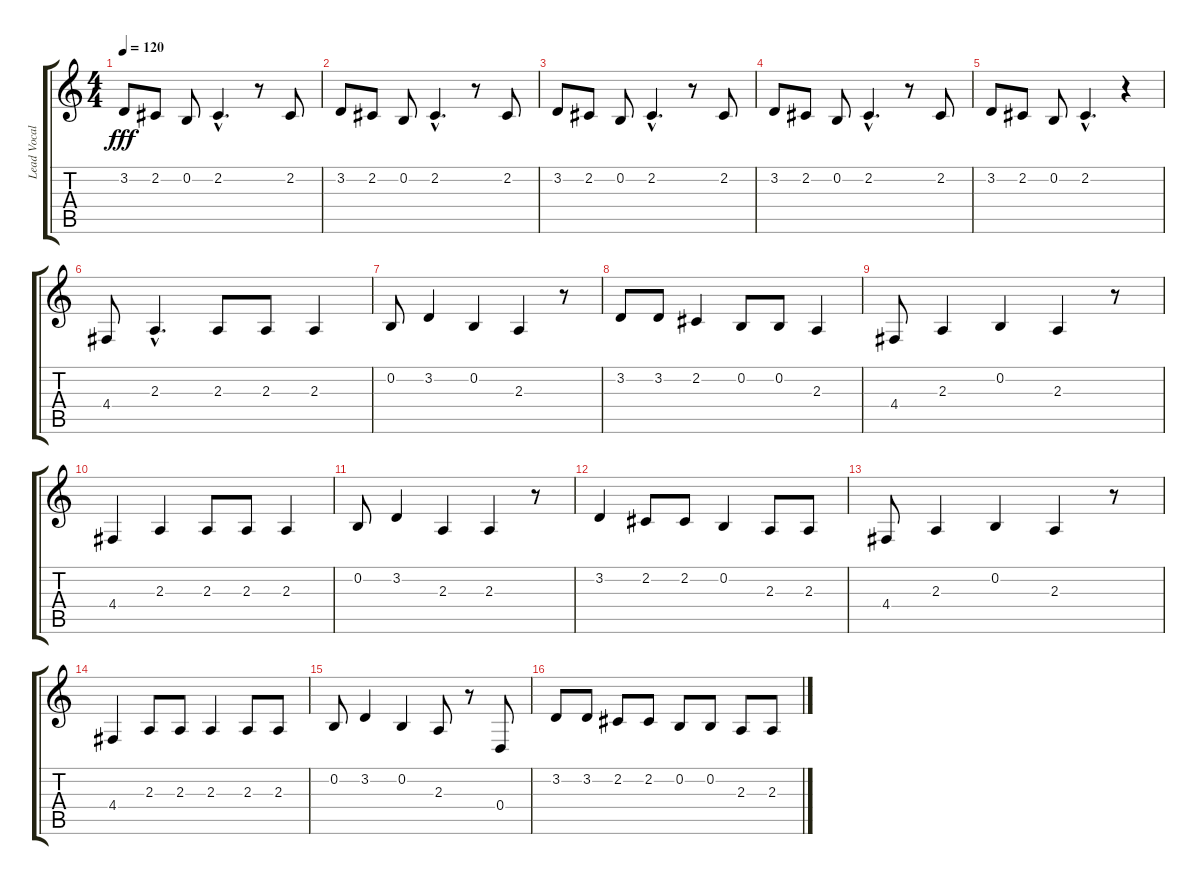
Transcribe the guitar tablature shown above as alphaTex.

\track ("Lead Vocals" "Lead Vocal") {instrument clarinet}
\staff {score tabs}
\tuning (E4 B3 G3 D3 A2 E2) {hide}
\ts (4 4)
\tempo 120
\clef g2
\ks c
3.2.8{dy fff} 2.2.8 0.2.8 2.2{hac}.4{d} r.8 2.2.8 |
3.2.8 2.2.8 0.2.8 2.2{hac}.4{d} r.8 2.2.8 |
3.2.8 2.2.8 0.2.8 2.2{hac}.4{d} r.8 2.2.8 |
3.2.8 2.2.8 0.2.8 2.2{hac}.4{d} r.8 2.2.8 |
3.2.8 2.2.8 0.2.8 2.2{hac}.4{d} r.4 |
4.4.8 2.3{hac}.4{d} 2.3.8 2.3.8 2.3.4 |
0.2.8 3.2.4 0.2.4 2.3.4 r.8 |
3.2.8 3.2.8 2.2.4 0.2.8 0.2.8 2.3.4 |
4.4.8 2.3.4 0.2.4 2.3.4 r.8 |
4.4.4 2.3.4 2.3.8 2.3.8 2.3.4 |
0.2.8 3.2.4 2.3.4 2.3.4 r.8 |
3.2.4 2.2.8 2.2.8 0.2.4 2.3.8 2.3.8 |
4.4.8 2.3.4 0.2.4 2.3.4 r.8 |
4.4.4 2.3.8 2.3.8 2.3.4 2.3.8 2.3.8 |
0.2.8 3.2.4 0.2.4 2.3.8 r.8 0.4.8 |
3.2.8 3.2.8 2.2.8 2.2.8 0.2.8 0.2.8 2.3.8 2.3.8
